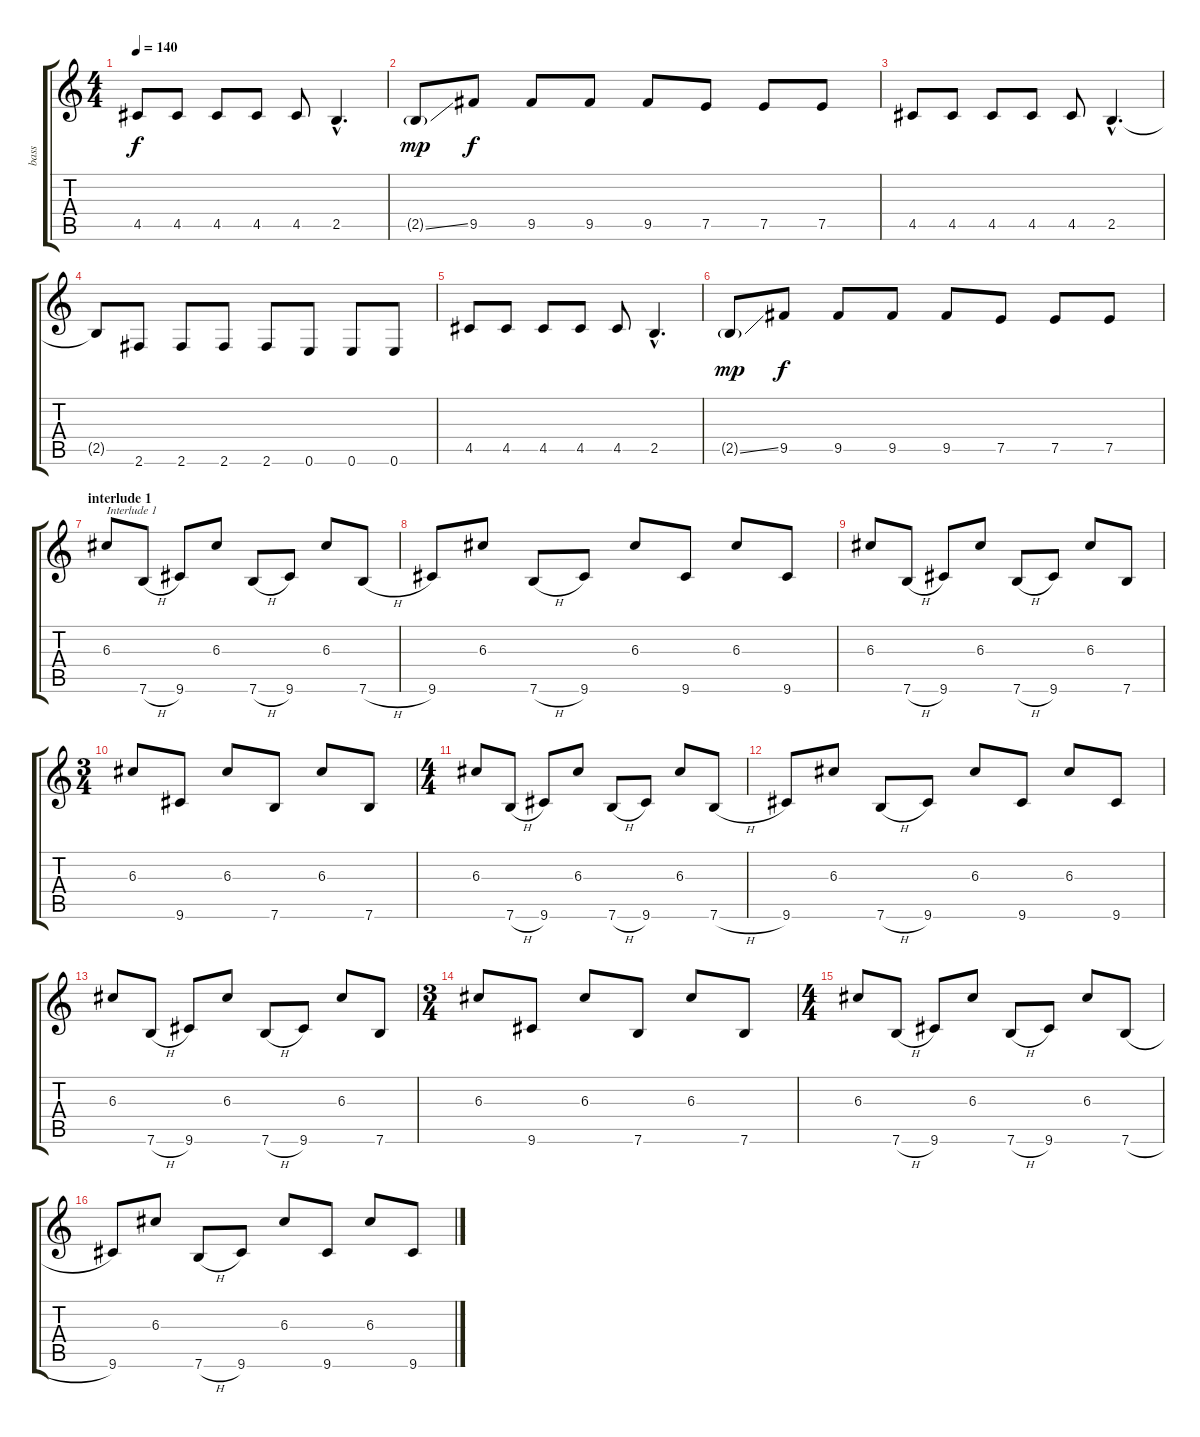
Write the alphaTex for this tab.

\track ("bass" "bass") {instrument electricbasspick}
\staff {score tabs}
\tuning (E4 B3 G3 D3 A2 E2) {hide}
\ts (4 4)
\tempo 140
\clef g2
\ks c
4.5.8{dy f} 4.5.8 4.5.8 4.5.8 4.5.8 2.5{hac}.4{d} |
2.5{ss g}.8{dy mp} 9.5.8{dy f} 9.5.8 9.5.8 9.5.8 7.5.8 7.5.8 7.5.8 |
4.5.8 4.5.8 4.5.8 4.5.8 4.5.8 2.5{hac}.4{d} |
2.5{t}.8 2.6.8 2.6.8 2.6.8 2.6.8 0.6.8 0.6.8 0.6.8 |
4.5.8 4.5.8 4.5.8 4.5.8 4.5.8 2.5{hac}.4{d} |
2.5{ss g}.8{dy mp} 9.5.8{dy f} 9.5.8 9.5.8 9.5.8 7.5.8 7.5.8 7.5.8 |
\section ("" "interlude 1")
6.3.8{txt "Interlude 1"} 7.6{h}.8 9.6.8 6.3.8 7.6{h}.8 9.6.8 6.3.8 7.6{h}.8 |
9.6.8 6.3.8 7.6{h}.8 9.6.8 6.3.8 9.6.8 6.3.8 9.6.8 |
6.3.8 7.6{h}.8 9.6.8 6.3.8 7.6{h}.8 9.6.8 6.3.8 7.6.8 |
\ts (3 4)
6.3.8 9.6.8 6.3.8 7.6.8 6.3.8 7.6.8 |
\ts (4 4)
6.3.8 7.6{h}.8 9.6.8 6.3.8 7.6{h}.8 9.6.8 6.3.8 7.6{h}.8 |
9.6.8 6.3.8 7.6{h}.8 9.6.8 6.3.8 9.6.8 6.3.8 9.6.8 |
6.3.8 7.6{h}.8 9.6.8 6.3.8 7.6{h}.8 9.6.8 6.3.8 7.6.8 |
\ts (3 4)
6.3.8 9.6.8 6.3.8 7.6.8 6.3.8 7.6.8 |
\ts (4 4)
6.3.8 7.6{h}.8 9.6.8 6.3.8 7.6{h}.8 9.6.8 6.3.8 7.6{h}.8 |
9.6.8 6.3.8 7.6{h}.8 9.6.8 6.3.8 9.6.8 6.3.8 9.6.8
